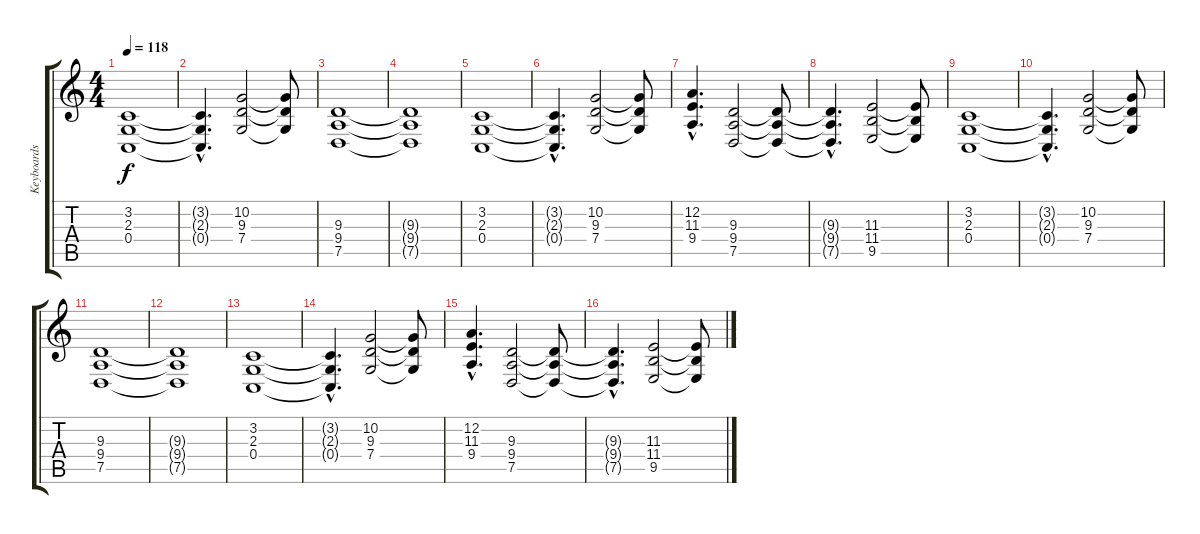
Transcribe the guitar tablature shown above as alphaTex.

\track ("Keyboards II" "Keyboards ") {instrument stringensemble2}
\staff {score tabs}
\tuning (D4 A3 F3 C3 G2 C2) {hide}
\ts (4 4)
\tempo 118
\clef g2
\ks c
(3.2 2.3 0.4).1{dy f volume 6 balance 8 instrument pad2warm} |
(3.2{hac t} 2.3{hac t} 0.4{hac t}).4{d} (10.2 9.3 7.4).2 (10.2{t} 9.3{t} 7.4{t}).8 |
(9.3 9.4 7.5).1 |
(9.3{t} 9.4{t} 7.5{t}).1 |
(3.2 2.3 0.4).1 |
(3.2{hac t} 2.3{hac t} 0.4{hac t}).4{d} (10.2 9.3 7.4).2 (10.2{t} 9.3{t} 7.4{t}).8 |
(12.2{hac} 11.3{hac} 9.4{hac}).4{d} (9.3 9.4 7.5).2 (9.3{t} 9.4{t} 7.5{t}).8 |
(9.3{hac t} 9.4{hac t} 7.5{hac t}).4{d} (11.3 11.4 9.5).2 (11.3{t} 11.4{t} 9.5{t}).8 |
(3.2 2.3 0.4).1{volume 6 balance 8 instrument pad2warm} |
(3.2{hac t} 2.3{hac t} 0.4{hac t}).4{d} (10.2 9.3 7.4).2 (10.2{t} 9.3{t} 7.4{t}).8 |
(9.3 9.4 7.5).1 |
(9.3{t} 9.4{t} 7.5{t}).1 |
(3.2 2.3 0.4).1 |
(3.2{hac t} 2.3{hac t} 0.4{hac t}).4{d} (10.2 9.3 7.4).2 (10.2{t} 9.3{t} 7.4{t}).8 |
(12.2{hac} 11.3{hac} 9.4{hac}).4{d} (9.3 9.4 7.5).2 (9.3{t} 9.4{t} 7.5{t}).8 |
(9.3{hac t} 9.4{hac t} 7.5{hac t}).4{d} (11.3 11.4 9.5).2 (11.3{t} 11.4{t} 9.5{t}).8
